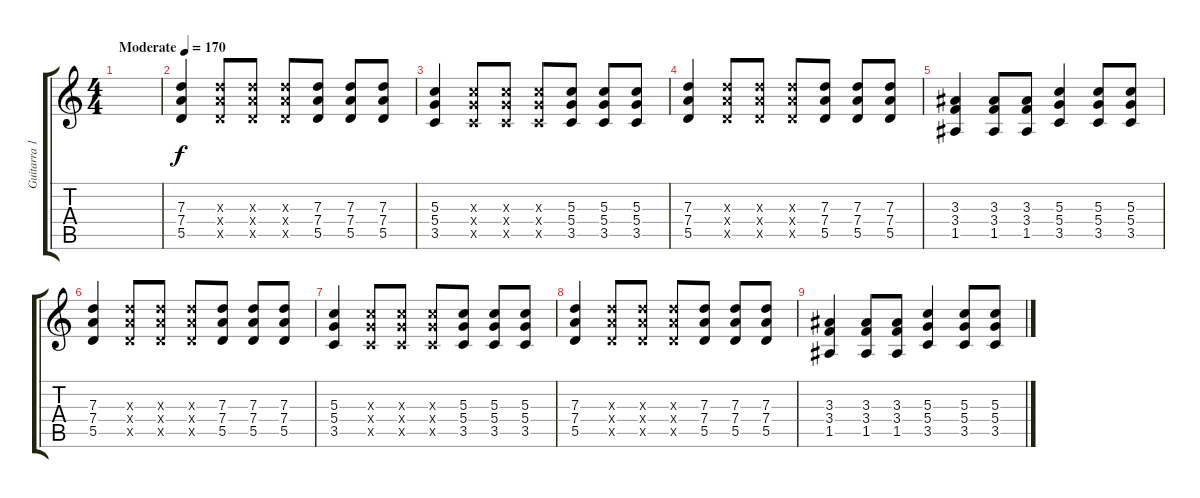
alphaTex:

\track ("Guitarra 1" "Guitarra 1") {instrument overdrivenguitar}
\staff {score tabs}
\tuning (E4 B3 G3 D3 A2 E2) {hide}
\ts (4 4)
\tempo (170 "Moderate")
\clef g2
\ks c
|
(7.3 7.4 5.5).4 (7.3{x} 7.4{x} 5.5{x}).8 (7.3{x} 7.4{x} 5.5{x}).8 (7.3{x} 7.4{x} 5.5{x}).8 (7.3 7.4 5.5).8 (7.3 7.4 5.5).8 (7.3 7.4 5.5).8 |
(5.3 5.4 3.5).4 (5.3{x} 5.4{x} 3.5{x}).8 (5.3{x} 5.4{x} 3.5{x}).8 (5.3{x} 5.4{x} 3.5{x}).8 (5.3 5.4 3.5).8 (5.3 5.4 3.5).8 (5.3 5.4 3.5).8 |
(7.3 7.4 5.5).4 (7.3{x} 7.4{x} 5.5{x}).8 (7.3{x} 7.4{x} 5.5{x}).8 (7.3{x} 7.4{x} 5.5{x}).8 (7.3 7.4 5.5).8 (7.3 7.4 5.5).8 (7.3 7.4 5.5).8 |
(3.3 3.4 1.5).4 (3.3 3.4 1.5).8 (3.3 3.4 1.5).8 (5.3 5.4 3.5).4 (5.3 5.4 3.5).8 (5.3 5.4 3.5).8 |
(7.3 7.4 5.5).4 (7.3{x} 7.4{x} 5.5{x}).8 (7.3{x} 7.4{x} 5.5{x}).8 (7.3{x} 7.4{x} 5.5{x}).8 (7.3 7.4 5.5).8 (7.3 7.4 5.5).8 (7.3 7.4 5.5).8 |
(5.3 5.4 3.5).4 (5.3{x} 5.4{x} 3.5{x}).8 (5.3{x} 5.4{x} 3.5{x}).8 (5.3{x} 5.4{x} 3.5{x}).8 (5.3 5.4 3.5).8 (5.3 5.4 3.5).8 (5.3 5.4 3.5).8 |
(7.3 7.4 5.5).4 (7.3{x} 7.4{x} 5.5{x}).8 (7.3{x} 7.4{x} 5.5{x}).8 (7.3{x} 7.4{x} 5.5{x}).8 (7.3 7.4 5.5).8 (7.3 7.4 5.5).8 (7.3 7.4 5.5).8 |
(3.3 3.4 1.5).4 (3.3 3.4 1.5).8 (3.3 3.4 1.5).8 (5.3 5.4 3.5).4 (5.3 5.4 3.5).8 (5.3 5.4 3.5).8
